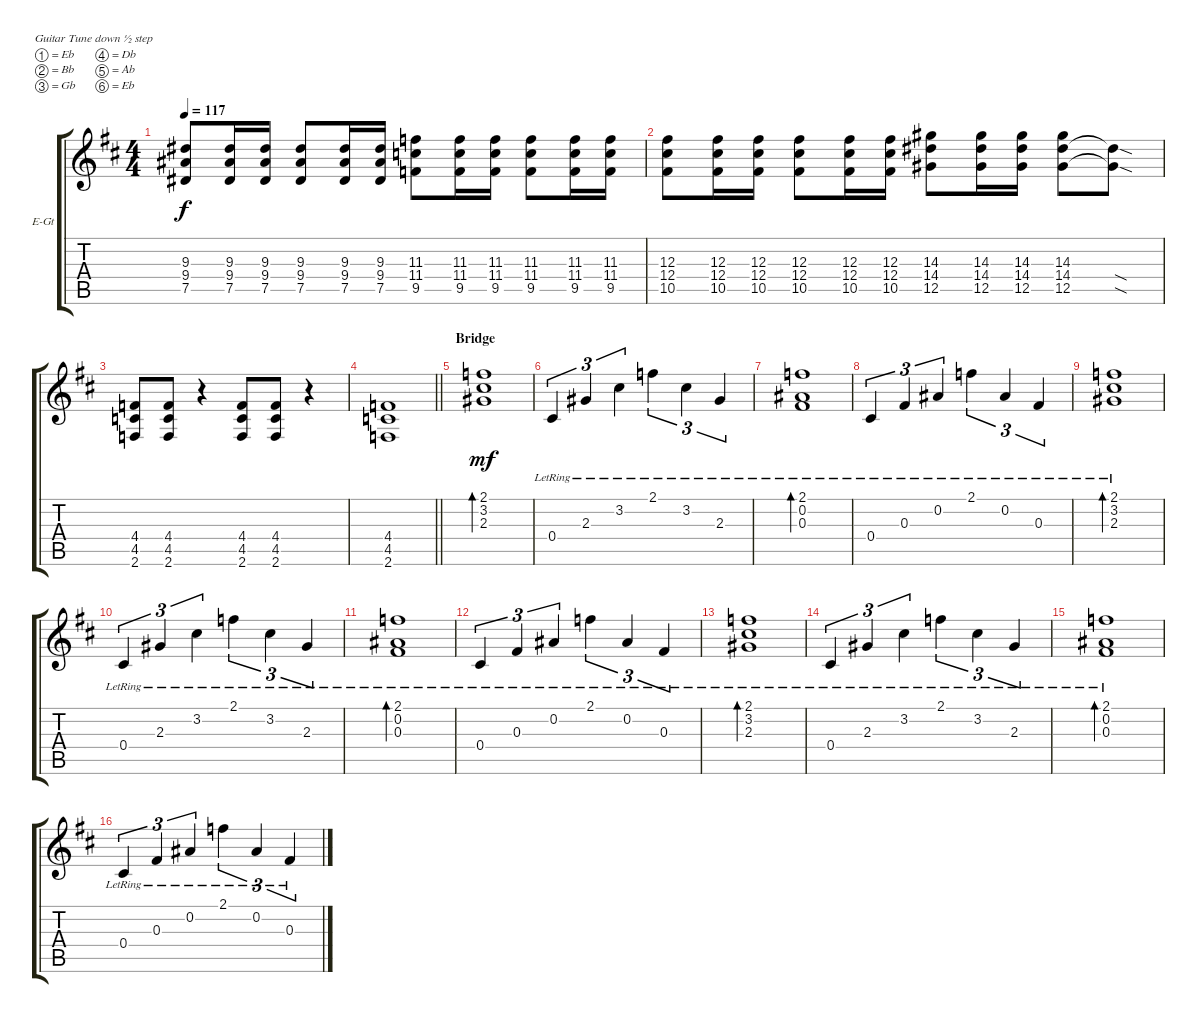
\bracketExtendMode groupsimilarinstruments
\firstSystemTrackNameOrientation horizontal
\otherSystemsTrackNameOrientation horizontal
\track ("Гитара 1" "E-Gt") {instrument distortionguitar}
\staff {score tabs}
\tuning (Eb4 Bb3 Gb3 Db3 Ab2 Eb2)
\ts (4 4)
\tempo 117
\clef g2
\ks d
(9.4 7.5 9.3).8{dy f} (9.4 7.5 9.3).16 (9.4 7.5 9.3).16 (9.4 7.5 9.3).8 (9.4 7.5 9.3).16 (9.4 7.5 9.3).16 (11.4 9.5 11.3).8 (11.4 9.5 11.3).16 (11.4 9.5 11.3).16 (11.4 9.5 11.3).8 (11.4 9.5 11.3).16 (11.4 9.5 11.3).16 |
(12.4 10.5 12.3).8 (12.4 10.5 12.3).16 (12.4 10.5 12.3).16 (12.4 10.5 12.3).8 (12.4 10.5 12.3).16 (12.4 10.5 12.3).16 (14.4 12.5 14.3).8 (14.4 12.5 14.3).16 (14.4 12.5 14.3).16 (14.4 12.5 14.3).8 (14.4{sod t} 12.5{sod t}).8 |
(4.5 2.6 4.4).8 (4.5 2.6 4.4).8 r.4 (4.5 2.6 4.4).8 (4.5 2.6 4.4).8 r.4 |
\barLineRight lightlight
(4.5 2.6 4.4).1 |
\section ("" "Bridge")
(2.1 3.2 2.3).1{bd 240 dy mf} |
0.4{lr}.4{tu (3 2)} 2.3{lr}.4{tu (3 2)} 3.2{lr}.4{tu (3 2)} 2.1{lr}.4{tu (3 2)} 3.2{lr}.4{tu (3 2)} 2.3{lr}.4{tu (3 2)} |
(2.1 0.2{lr} 0.3{lr}).1{bd 240} |
0.4{lr}.4{tu (3 2)} 0.3{lr}.4{tu (3 2)} 0.2{lr}.4{tu (3 2)} 2.1{lr}.4{tu (3 2)} 0.2{lr}.4{tu (3 2)} 0.3{lr}.4{tu (3 2)} |
(2.1 3.2{lr} 2.3{lr}).1{bd 240} |
0.4{lr}.4{tu (3 2)} 2.3{lr}.4{tu (3 2)} 3.2{lr}.4{tu (3 2)} 2.1{lr}.4{tu (3 2)} 3.2{lr}.4{tu (3 2)} 2.3{lr}.4{tu (3 2)} |
(2.1 0.2{lr} 0.3{lr}).1{bd 240} |
0.4{lr}.4{tu (3 2)} 0.3{lr}.4{tu (3 2)} 0.2{lr}.4{tu (3 2)} 2.1{lr}.4{tu (3 2)} 0.2{lr}.4{tu (3 2)} 0.3{lr}.4{tu (3 2)} |
(2.1 3.2{lr} 2.3{lr}).1{bd 240} |
0.4{lr}.4{tu (3 2)} 2.3{lr}.4{tu (3 2)} 3.2{lr}.4{tu (3 2)} 2.1{lr}.4{tu (3 2)} 3.2{lr}.4{tu (3 2)} 2.3{lr}.4{tu (3 2)} |
(2.1 0.2{lr} 0.3{lr}).1{bd 240} |
0.4{lr}.4{tu (3 2)} 0.3{lr}.4{tu (3 2)} 0.2{lr}.4{tu (3 2)} 2.1{lr}.4{tu (3 2)} 0.2{lr}.4{tu (3 2)} 0.3{lr}.4{tu (3 2)}
